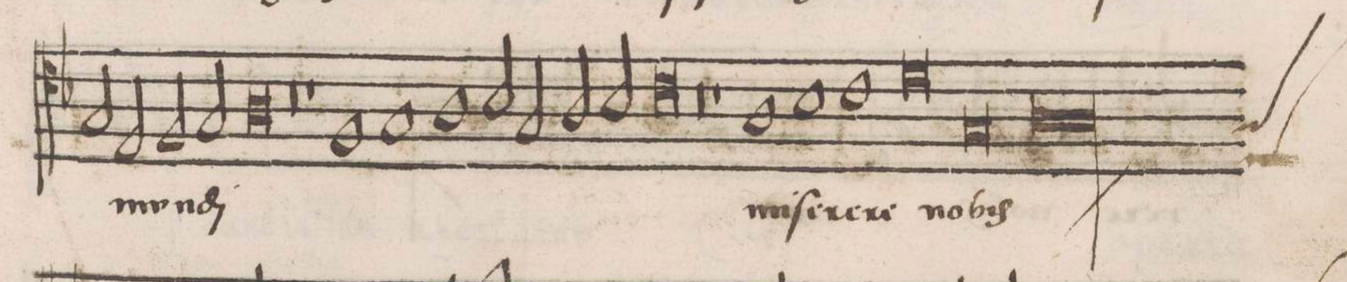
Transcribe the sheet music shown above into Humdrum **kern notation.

**kern	**text
*I"ALTVS	*
*clefC4	*
*k[b-]	*
*met(C|)	*
*M2/1	*
2G/	.
2E/	mun-
2F/	.
2G/	-di
=18-	=18-
0A\	.
=19-	=19-
0r	.
=20-	=20-
1r	.
1F/	.
=21-	=21-
1G/	.
1A\	.
=22-	=22-
2B-/	.
2G/	.
2A/	.
2B-/	.
=23-	=23-
0c\	.
=24-	=24-
0r	.
=25-	=25-
1r	.
1A\	mi-
=26-	=26-
1B-\	-ſe-
1c\	-re-
=27-	=27-
0d\	-re
=28-	=28-
0G/	no-
=29-	=29-
*custos:G	*
0A\l	-bis
*clefC3	*
=30-	=30-
*-	*-
